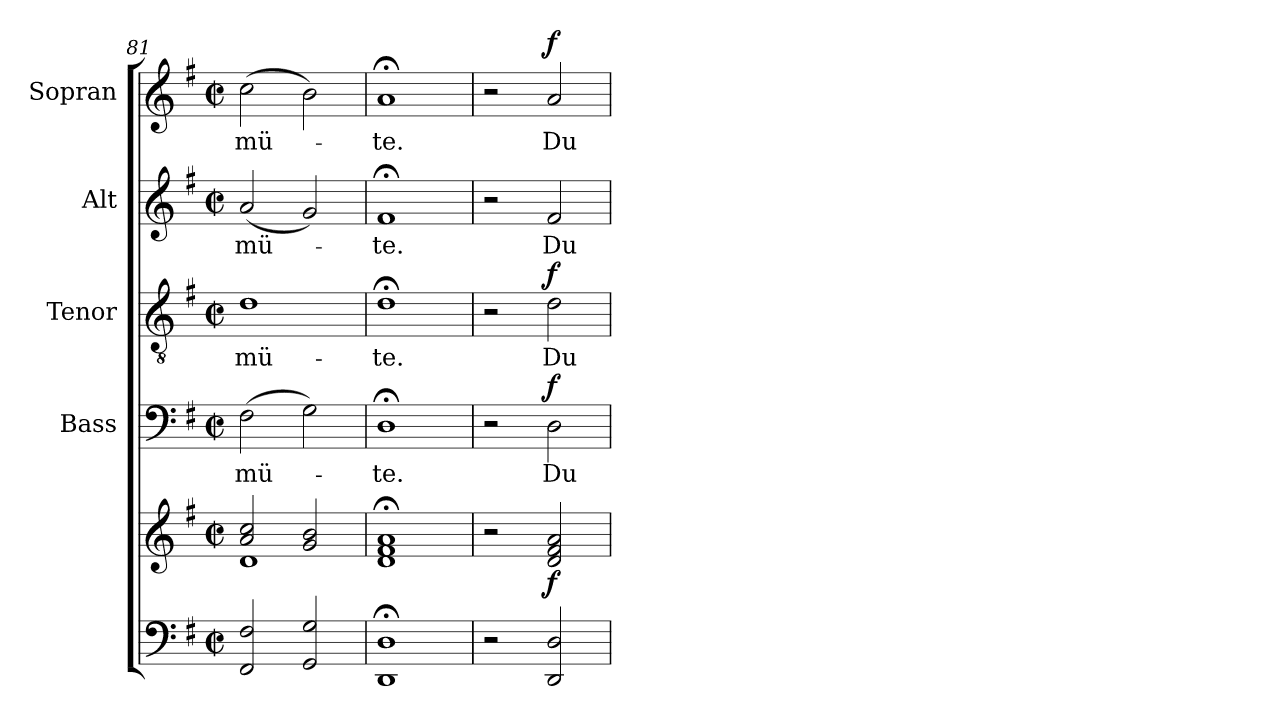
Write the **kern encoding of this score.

**kern	**kern	**dynam	**kern	**text	**dynam	**kern	**text	**dynam	**kern	**text	**kern	**text	**dynam
*part5	*part5	*part5	*part4	*part4	*part4	*part3	*part3	*part3	*part2	*part2	*part1	*part1	*part1
*staff6	*staff5	*staff5/6	*staff4	*staff4	*staff4	*staff3	*staff3	*staff3	*staff2	*staff2	*staff1	*staff1	*staff1
*	*	*	*I"Bass	*	*	*I"Tenor	*	*	*I"Alt	*	*I"Sopran	*	*
*	*	*	*I'B.	*	*	*I'T.	*	*	*I'A.	*	*I'S.	*	*
*clefF4	*clefG2	*	*clefF4	*	*	*clefGv2	*	*	*clefG2	*	*clefG2	*	*
*k[f#]	*k[f#]	*	*k[f#]	*	*	*k[f#]	*	*	*k[f#]	*	*k[f#]	*	*
*G:	*G:	*	*G:	*	*	*G:	*	*	*G:	*	*G:	*	*
*M2/2	*M2/2	*	*M2/2	*	*	*M2/2	*	*	*M2/2	*	*M2/2	*	*
*met(c|)	*met(c|)	*	*met(c|)	*	*	*met(c|)	*	*	*met(c|)	*	*met(c|)	*	*
=81	=81	=81	=81	=81	=81	=81	=81	=81	=81	=81	=81	=81	=81
*	*^	*	*	*	*	*	*	*	*	*	*	*	*
!	!	!	!	!	!LO:LY:b	!	!	!LO:LY:b	!	!	!LO:LY:b	!	!LO:LY:b	!
2FF#/ 2F#/	2a/ 2cc/	1d	.	(>2F#\	-mü-	.	1d	-mü-	.	(<2a/	-mü-	(>2cc\	-mü-	.
2GG/ 2G/	2g/ 2b/	.	.	2G\)	.	.	.	.	.	2g/)	.	2b\)	.	.
*	*v	*v	*	*	*	*	*	*	*	*	*	*	*	*
=82	=82	=82	=82	=82	=82	=82	=82	=82	=82	=82	=82	=82	=82
!	!	!	!	!LO:LY:b	!	!	!LO:LY:b	!	!	!LO:LY:b	!	!LO:LY:b	!
1DD; 1D;	1d;< 1f#;< 1a;<	.	1D;<	-te.	.	1d;<	-te.	.	1f#;<	-te.	1a;<	-te.	.
=83	=83	=83	=83	=83	=83	=83	=83	=83	=83	=83	=83	=83	=83
2r	2r	.	2r	.	.	2r	.	.	2r	.	2r	.	.
!	!	!LO:DY:b	!	!LO:LY:b	!LO:DY:a	!	!LO:LY:b	!LO:DY:a	!	!LO:LY:b	!	!LO:LY:b	!LO:DY:a
2DD/ 2D/	2d/ 2f#/ 2a/	f	2D\	Du	f	2d\	Du	f	2f#/	Du	2a/	Du	f
=	=	=	=	=	=	=	=	=	=	=	=	=	=
*-	*-	*-	*-	*-	*-	*-	*-	*-	*-	*-	*-	*-	*-
